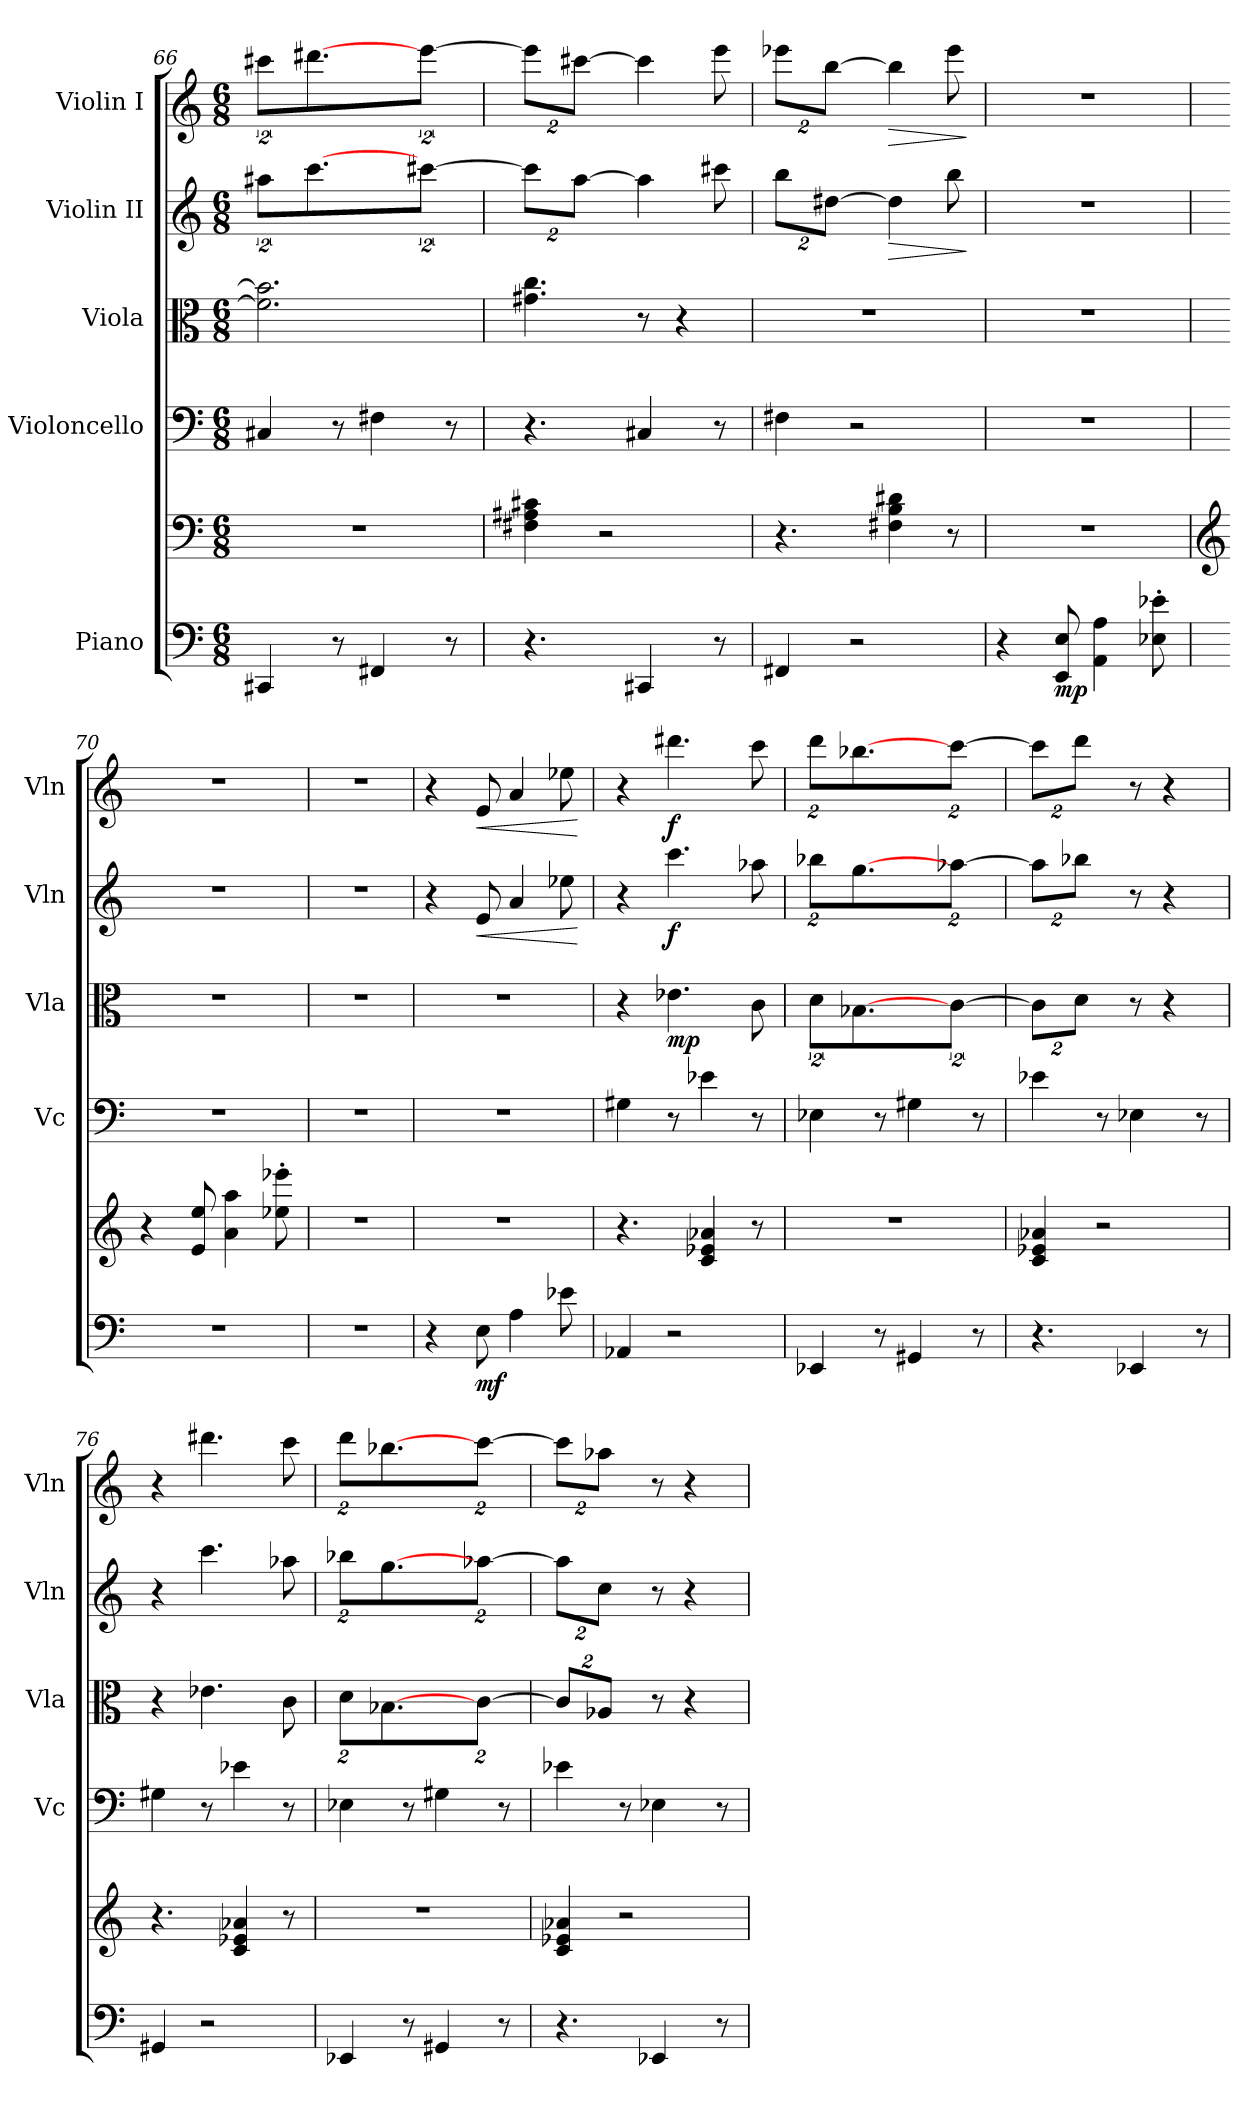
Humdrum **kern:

**kern	**kern	**dynam	**kern	**kern	**dynam	**kern	**dynam	**kern	**dynam
*part5	*part5	*part5	*part4	*part3	*part3	*part2	*part2	*part1	*part1
*staff6	*staff5	*staff5/6	*staff4	*staff3	*staff3	*staff2	*staff2	*staff1	*staff1
*I"Piano	*	*	*I"Violoncello	*I"Viola	*	*I"Violin II	*	*I"Violin I	*
*	*	*	*I'Vc	*I'Vla	*	*I'Vln	*	*I'Vln	*
*clefF4	*clefF4	*	*clefF4	*clefC3	*	*clefG2	*	*clefG2	*
*k[]	*k[]	*	*k[]	*k[]	*	*k[]	*	*k[]	*
*M6/8	*M6/8	*	*M6/8	*M6/8	*	*M6/8	*	*M6/8	*
=66	=66	=66	=66	=66	=66	=66	=66	=66	=66
4CC#X/	2.r	.	4C#X/	2.f#\] 2.b-\]	.	16%3aa#X\L	.	16%3ccc#X\L	.
.	.	.	.	.	.	[4.ccc\	.	[4.ddd#X\	.
8r	.	.	8r	.	.	.	.	.	.
4FF#X/	.	.	4F#X\	.	.	.	.	.	.
.	.	.	.	.	.	[16%3ccc#X\J	.	[16%3eee\J	.
8r	.	.	8r	.	.	.	.	.	.
!!LO:PB:g=z
=67	=67	=67	=67	=67	=67	=67	=67	=67	=67
*	*	*	*	*	*	*Xbrackettup	*	*Xbrackettup	*
4.r	4F#X\ 4A#X\ 4c#X\	.	4.r	4.g#X\ 4.cc\	.	16%3ccc#\L]	.	16%3eee\L]	.
.	.	.	.	.	.	[16%3aa\J	.	[16%3ccc#X\J	.
.	2r	.	.	.	.	.	.	.	.
4CC#X/	.	.	4C#X/	8r	.	4aa\]	.	4ccc#\]	.
.	.	.	.	4r	.	.	.	.	.
8r	.	.	8r	.	.	8ccc#X\	.	8eee\	.
=68	=68	=68	=68	=68	=68	=68	=68	=68	=68
4FF#X/	4.r	.	4F#X\	2.r	.	16%3bb\L	.	16%3eee-X\L	.
.	.	.	.	.	.	[16%3dd#X\J	.	[16%3bb\J	.
2r	.	.	2r	.	.	.	.	.	.
!	!	!	!	!	!	!	!LO:HP:b	!	!LO:HP:b
.	4F#X\ 4B\ 4d#X\	.	.	.	.	4dd#\]	>	4bb\]	>
.	8r	.	.	.	.	8bb\	.	8eee-\	.
.	.	.	.	.	.	.	]	.	]
=69	=69	=69	=69	=69	=69	=69	=69	=69	=69
4r	2.r	.	2.r	2.r	.	2.r	.	2.r	.
!	!	!LO:DY:b=2	!	!	!	!	!	!	!
8EE/ 8E/	.	mp	.	.	.	.	.	.	.
4AA\ 4A\	.	.	.	.	.	.	.	.	.
8E-X\' 8e-X\'	.	.	.	.	.	.	.	.	.
=70	=70	=70	=70	=70	=70	=70	=70	=70	=70
*	*clefG2	*	*	*	*	*	*	*	*
2.r	4r	.	2.r	2.r	.	2.r	.	2.r	.
.	8e/ 8ee/	.	.	.	.	.	.	.	.
.	4a\ 4aa\	.	.	.	.	.	.	.	.
.	8ee-X\' 8eee-X\'	.	.	.	.	.	.	.	.
=71	=71	=71	=71	=71	=71	=71	=71	=71	=71
2.r	2.r	.	2.r	2.r	.	2.r	.	2.r	.
=72	=72	=72	=72	=72	=72	=72	=72	=72	=72
4r	2.r	.	2.r	2.r	.	4r	.	4r	.
!	!	!LO:DY:b=2	!	!	!	!	!LO:HP:b	!	!LO:HP:b
8E\	.	mf	.	.	.	8e/	<	8e/	<
4A\	.	.	.	.	.	4a/	.	4a/	.
8e-X\	.	.	.	.	.	8ee-X\	.	8ee-X\	.
.	.	.	.	.	.	.	[	.	[
=73	=73	=73	=73	=73	=73	=73	=73	=73	=73
4AA-X/	4.r	.	4G#X\	4r	.	4r	.	4r	.
!	!	!	!	!	!LO:DY:b	!	!LO:DY:b	!	!LO:DY:b
2r	.	.	8r	4.e-X\	mp	4.ccc\	f	4.ddd#X\	f
.	4c/ 4e-X/ 4a-X/	.	4e-X\	.	.	.	.	.	.
.	8r	.	8r	8c\	.	8aa-X\	.	8ccc\	.
!!LO:LB:g=z
=74	=74	=74	=74	=74	=74	=74	=74	=74	=74
4EE-X/	2.r	.	4E-X\	16%3d\L	.	16%3bb-X\L	.	16%3ddd\L	.
.	.	.	.	[4.B-X\	.	[4.gg\	.	[4.bb-X\	.
8r	.	.	8r	.	.	.	.	.	.
4GG#X/	.	.	4G#X\	.	.	.	.	.	.
.	.	.	.	[16%3c/J	.	[16%3aa-X\J	.	[16%3ccc\J	.
8r	.	.	8r	.	.	.	.	.	.
=75	=75	=75	=75	=75	=75	=75	=75	=75	=75
*	*	*	*	*Xbrackettup	*	*	*	*	*
4.r	4c/ 4e-X/ 4a-X/	.	4e-X\	16%3c\L]	.	16%3aa-\L]	.	16%3ccc\L]	.
.	.	.	.	16%3d\J	.	16%3bb-X\J	.	16%3ddd\J	.
.	2r	.	8r	.	.	.	.	.	.
4EE-X/	.	.	4E-X\	8r	.	8r	.	8r	.
.	.	.	.	4r	.	4r	.	4r	.
8r	.	.	8r	.	.	.	.	.	.
=76	=76	=76	=76	=76	=76	=76	=76	=76	=76
4GG#X/	4.r	.	4G#X\	4r	.	4r	.	4r	.
2r	.	.	8r	4.e-X\	.	4.ccc\	.	4.ddd#X\	.
.	4c/ 4e-X/ 4a-X/	.	4e-X\	.	.	.	.	.	.
.	8r	.	8r	8c\	.	8aa-X\	.	8ccc\	.
=77	=77	=77	=77	=77	=77	=77	=77	=77	=77
4EE-X/	2.r	.	4E-X\	16%3d\L	.	16%3bb-X\L	.	16%3ddd\L	.
.	.	.	.	[4.B-X\	.	[4.gg\	.	[4.bb-X\	.
8r	.	.	8r	.	.	.	.	.	.
4GG#X/	.	.	4G#X\	.	.	.	.	.	.
.	.	.	.	[16%3c/J	.	[16%3aa-X\J	.	[16%3ccc\J	.
8r	.	.	8r	.	.	.	.	.	.
=78	=78	=78	=78	=78	=78	=78	=78	=78	=78
4.r	4c/ 4e-X/ 4a-X/	.	4e-X\	16%3c/L]	.	16%3aa-\L]	.	16%3ccc\L]	.
.	.	.	.	16%3A-X/J	.	16%3cc\J	.	16%3aa-X\J	.
.	2r	.	8r	.	.	.	.	.	.
4EE-X/	.	.	4E-X\	8r	.	8r	.	8r	.
.	.	.	.	4r	.	4r	.	4r	.
8r	.	.	8r	.	.	.	.	.	.
=	=	=	=	=	=	=	=	=	=
*-	*-	*-	*-	*-	*-	*-	*-	*-	*-
